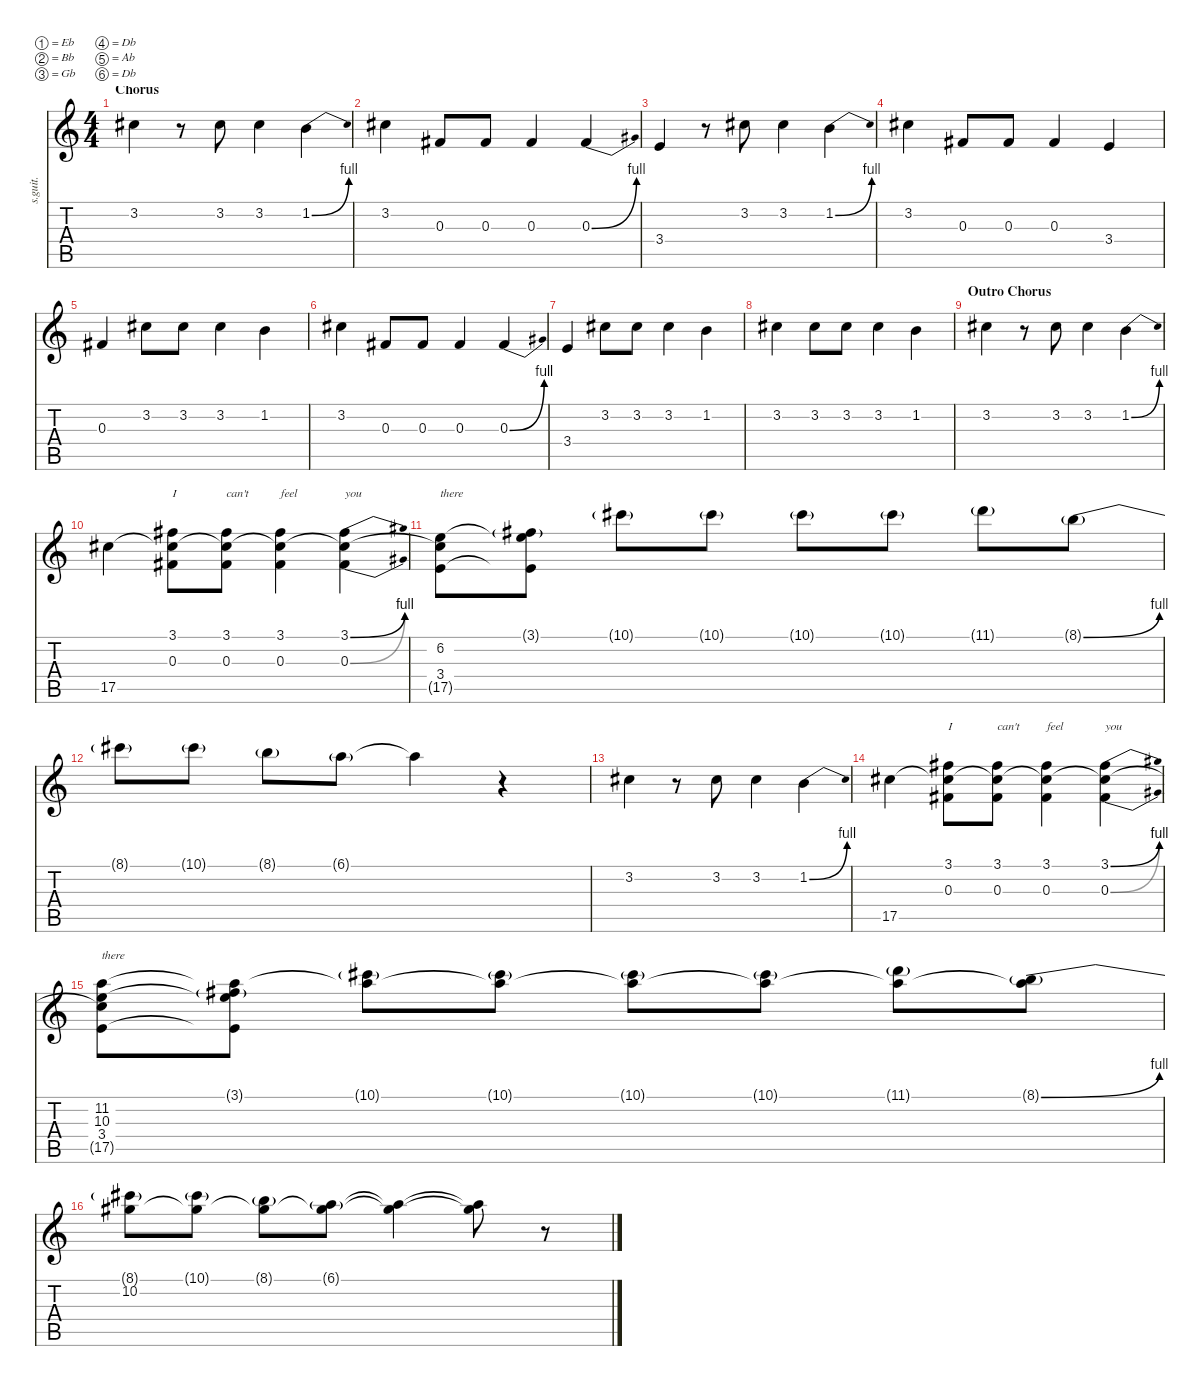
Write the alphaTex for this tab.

\defaultSystemsLayout 4
\hideDynamics
\bracketExtendMode nobrackets
\track ("Chester, Mike (Backing Vocals)" "s.guit.") {instrument oboe}
\staff {score tabs}
\tuning (Eb4 Bb3 Gb3 Db3 Ab2 Db2)
\displaytranspose 12
\ts (4 4)
\section ("" "Chorus")
\tempo (110 hide)
\clef g2
\ks c
3.2{acc #}.4{dy f} r.8 3.2{acc #}.8 3.2{acc #}.4 1.2{be (bend 0 0 60 4)}.4 |
3.2{acc #}.4 0.3{acc #}.8 0.3{acc #}.8 0.3{acc #}.4 0.3{be (bend 0 0 60 4) acc #}.4 |
3.4.4 r.8 3.2{acc #}.8 3.2{acc #}.4 1.2{be (bend 0 0 60 4)}.4 |
3.2{acc #}.4 0.3{acc #}.8 0.3{acc #}.8 0.3{acc #}.4 3.4.4 |
0.3{acc #}.4 3.2{acc #}.8 3.2{acc #}.8 3.2{acc #}.4 1.2.4 |
3.2{acc #}.4 0.3{acc #}.8 0.3{acc #}.8 0.3{acc #}.4 0.3{be (bend 0 0 60 4) acc #}.4 |
3.4.4 3.2{acc #}.8 3.2{acc #}.8 3.2{acc #}.4 1.2.4 |
3.2{acc #}.4 3.2{acc #}.8 3.2{acc #}.8 3.2{acc #}.4 1.2.4 |
\section ("" "Outro Chorus")
3.2{acc #}.4 r.8 3.2{acc #}.8 3.2{acc #}.4 1.2{be (bend 0 0 60 4)}.4 |
17.5{acc #}.4 (3.1{acc #} 0.3{acc #} 17.5{t acc #}).8{txt "I"} (3.1{acc #} 0.3{acc #} 17.5{t acc #}).8{txt "can't"} (3.1{acc #} 0.3{acc #} 17.5{t acc #}).4{txt "feel"} (3.1{be (bend 0 0 60 4) acc #} 0.3{be (bend 0 0 60 4) acc #} 17.5{t acc #}).4{txt "you"} |
(6.2 3.4 17.5{t acc #}).8{txt "there" dy ff} (3.1{g acc #} 6.2{t} 3.4{t}).8{dy f} 10.1{g acc #}.8{dy mp} 10.1{g acc #}.8 10.1{g acc #}.8 10.1{g acc #}.8 11.1{g}.8 8.1{be (bend 0 0 60 4) g}.8 |
8.1{t}.8{dy f} 10.1{g acc #}.8{dy mp} 8.1{g}.8 6.1{g}.8 6.1{t}.4{dy f} r.4 |
3.2{acc #}.4 r.8 3.2{acc #}.8 3.2{acc #}.4 1.2{be (bend 0 0 60 4)}.4 |
17.5{acc #}.4 (3.1{acc #} 0.3{acc #} 17.5{t acc #}).8{txt "I"} (3.1{acc #} 0.3{acc #} 17.5{t acc #}).8{txt "can't"} (3.1{acc #} 0.3{acc #} 17.5{t acc #}).4{txt "feel"} (3.1{be (bend 0 0 60 4) acc #} 0.3{be (bend 0 0 60 4) acc #} 17.5{t acc #}).4{txt "you" dy ff} |
(11.2 10.3 3.4 17.5{t acc #}).8{txt "there"} (3.1{g acc #} 10.3{t} 3.4{t} 11.2{t}).8{dy f} (10.1{g acc #} 11.2{t}).8{dy mp} (10.1{g acc #} 11.2{t}).8 (10.1{g acc #} 11.2{t}).8 (10.1{g acc #} 11.2{t}).8 (11.1{g} 11.2{t}).8 (8.1{be (bend 0 0 60 4) g} 11.2{t}).8 |
(8.1{t} 10.2{acc #}).8{dy f} (10.1{g acc #} 10.2{t acc #}).8{dy mp} (8.1{g} 10.2{t acc #}).8 (6.1{g} 10.2{t acc #}).8 (6.1{t} 10.2{t acc #}).4{dy f} (6.1{t} 10.2{t acc #}).8 r.8
